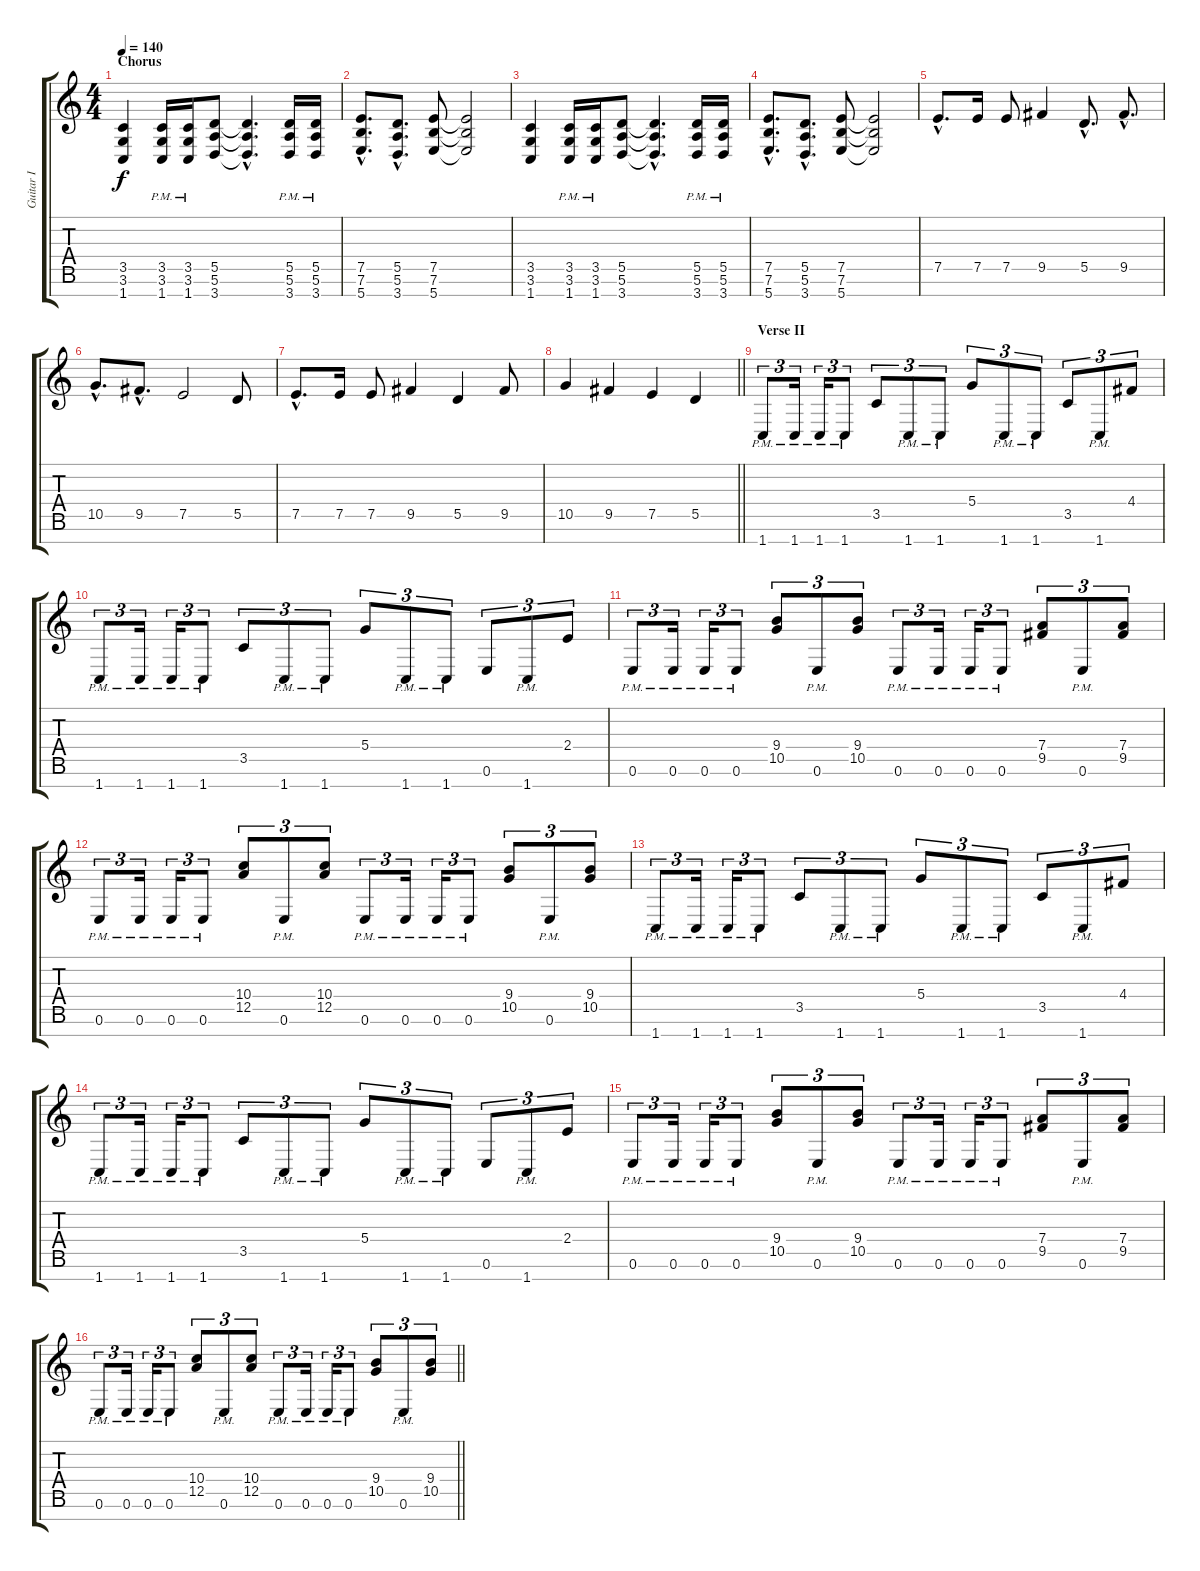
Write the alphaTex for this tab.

\track ("Guitar I" "Guitar I") {instrument distortionguitar}
\staff {score tabs}
\tuning (E4 B3 G3 D3 A2 E2 B1) {hide}
\ts (4 4)
\section ("" "Chorus")
\tempo 140
\clef g2
\ks c
(3.5 3.6 1.7).4{dy f} (3.5{pm} 3.6{pm} 1.7{pm}).16 (3.5{pm} 3.6{pm} 1.7{pm}).16 (5.5 5.6 3.7).8 (5.5{hac t} 5.6{hac t} 3.7{hac t}).4{d} (5.5{pm} 5.6{pm} 3.7{pm}).16 (5.5{pm} 5.6{pm} 3.7{pm}).16 |
(7.5{hac} 7.6{hac} 5.7{hac}).8{d} (5.5{hac} 5.6{hac} 3.7{hac}).8{d} (7.5 7.6 5.7).8 (7.5{t} 7.6{t} 5.7{t}).2 |
(3.5 3.6 1.7).4 (3.5{pm} 3.6{pm} 1.7{pm}).16 (3.5{pm} 3.6{pm} 1.7{pm}).16 (5.5 5.6 3.7).8 (5.5{hac t} 5.6{hac t} 3.7{hac t}).4{d} (5.5{pm} 5.6{pm} 3.7{pm}).16 (5.5{pm} 5.6{pm} 3.7{pm}).16 |
(7.5{hac} 7.6{hac} 5.7{hac}).8{d} (5.5{hac} 5.6{hac} 3.7{hac}).8{d} (7.5 7.6 5.7).8 (7.5{t} 7.6{t} 5.7{t}).2 |
7.5{hac}.8{d} 7.5.16 7.5.8 9.5.4 5.5{hac}.8{d} 9.5{hac}.8{d} |
10.5{hac}.8{d} 9.5{hac}.8{d} 7.5.2 5.5.8 |
7.5{hac}.8{d} 7.5.16 7.5.8 9.5.4 5.5.4 9.5.8 |
\barLineRight lightlight
10.5.4 9.5.4 7.5.4 5.5.4 |
\section ("" "Verse II")
1.7{pm}.8{tu (3 2)} 1.7{pm}.16{tu (3 2)} 1.7{pm}.16{tu (3 2)} 1.7{pm}.8{tu (3 2)} 3.5.8{tu (3 2)} 1.7{pm}.8{tu (3 2)} 1.7{pm}.8{tu (3 2)} 5.4.8{tu (3 2)} 1.7{pm}.8{tu (3 2)} 1.7{pm}.8{tu (3 2)} 3.5.8{tu (3 2)} 1.7{pm}.8{tu (3 2)} 4.4.8{tu (3 2)} |
1.7{pm}.8{tu (3 2)} 1.7{pm}.16{tu (3 2)} 1.7{pm}.16{tu (3 2)} 1.7{pm}.8{tu (3 2)} 3.5.8{tu (3 2)} 1.7{pm}.8{tu (3 2)} 1.7{pm}.8{tu (3 2)} 5.4.8{tu (3 2)} 1.7{pm}.8{tu (3 2)} 1.7{pm}.8{tu (3 2)} 0.6.8{tu (3 2)} 1.7{pm}.8{tu (3 2)} 2.4.8{tu (3 2)} |
0.6{pm}.8{tu (3 2)} 0.6{pm}.16{tu (3 2)} 0.6{pm}.16{tu (3 2)} 0.6{pm}.8{tu (3 2)} (9.4 10.5).8{tu (3 2)} 0.6{pm}.8{tu (3 2)} (9.4 10.5).8{tu (3 2)} 0.6{pm}.8{tu (3 2)} 0.6{pm}.16{tu (3 2)} 0.6{pm}.16{tu (3 2)} 0.6{pm}.8{tu (3 2)} (7.4 9.5).8{tu (3 2)} 0.6{pm}.8{tu (3 2)} (7.4 9.5).8{tu (3 2)} |
0.6{pm}.8{tu (3 2)} 0.6{pm}.16{tu (3 2)} 0.6{pm}.16{tu (3 2)} 0.6{pm}.8{tu (3 2)} (10.4 12.5).8{tu (3 2)} 0.6{pm}.8{tu (3 2)} (10.4 12.5).8{tu (3 2)} 0.6{pm}.8{tu (3 2)} 0.6{pm}.16{tu (3 2)} 0.6{pm}.16{tu (3 2)} 0.6{pm}.8{tu (3 2)} (9.4 10.5).8{tu (3 2)} 0.6{pm}.8{tu (3 2)} (9.4 10.5).8{tu (3 2)} |
1.7{pm}.8{tu (3 2)} 1.7{pm}.16{tu (3 2)} 1.7{pm}.16{tu (3 2)} 1.7{pm}.8{tu (3 2)} 3.5.8{tu (3 2)} 1.7{pm}.8{tu (3 2)} 1.7{pm}.8{tu (3 2)} 5.4.8{tu (3 2)} 1.7{pm}.8{tu (3 2)} 1.7{pm}.8{tu (3 2)} 3.5.8{tu (3 2)} 1.7{pm}.8{tu (3 2)} 4.4.8{tu (3 2)} |
1.7{pm}.8{tu (3 2)} 1.7{pm}.16{tu (3 2)} 1.7{pm}.16{tu (3 2)} 1.7{pm}.8{tu (3 2)} 3.5.8{tu (3 2)} 1.7{pm}.8{tu (3 2)} 1.7{pm}.8{tu (3 2)} 5.4.8{tu (3 2)} 1.7{pm}.8{tu (3 2)} 1.7{pm}.8{tu (3 2)} 0.6.8{tu (3 2)} 1.7{pm}.8{tu (3 2)} 2.4.8{tu (3 2)} |
0.6{pm}.8{tu (3 2)} 0.6{pm}.16{tu (3 2)} 0.6{pm}.16{tu (3 2)} 0.6{pm}.8{tu (3 2)} (9.4 10.5).8{tu (3 2)} 0.6{pm}.8{tu (3 2)} (9.4 10.5).8{tu (3 2)} 0.6{pm}.8{tu (3 2)} 0.6{pm}.16{tu (3 2)} 0.6{pm}.16{tu (3 2)} 0.6{pm}.8{tu (3 2)} (7.4 9.5).8{tu (3 2)} 0.6{pm}.8{tu (3 2)} (7.4 9.5).8{tu (3 2)} |
\barLineRight lightlight
0.6{pm}.8{tu (3 2)} 0.6{pm}.16{tu (3 2)} 0.6{pm}.16{tu (3 2)} 0.6{pm}.8{tu (3 2)} (10.4 12.5).8{tu (3 2)} 0.6{pm}.8{tu (3 2)} (10.4 12.5).8{tu (3 2)} 0.6{pm}.8{tu (3 2)} 0.6{pm}.16{tu (3 2)} 0.6{pm}.16{tu (3 2)} 0.6{pm}.8{tu (3 2)} (9.4 10.5).8{tu (3 2)} 0.6{pm}.8{tu (3 2)} (9.4 10.5).8{tu (3 2)}
